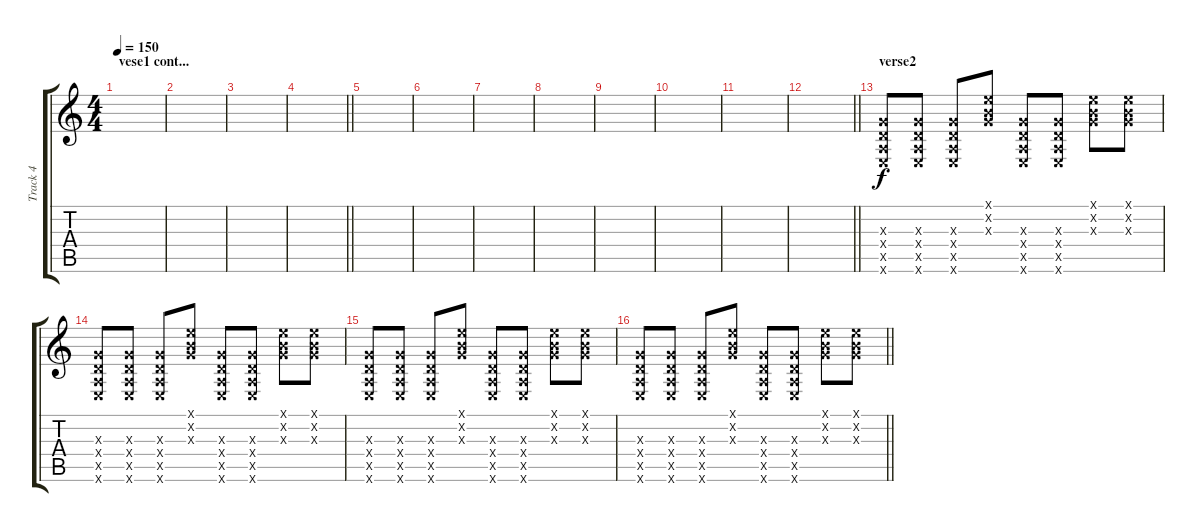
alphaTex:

\track ("Track 4" "Track 4") {instrument acousticguitarnylon}
\staff {score tabs}
\tuning (E4 B3 G3 D3 A2 E2) {hide}
\ts (4 4)
\section ("" "vese1 cont...")
\tempo 150
\clef g2
\ks c
|
|
|
\barLineRight lightlight
|
|
|
|
|
|
|
|
\barLineRight lightlight
|
\section ("" "verse2")
(0.3{x} 0.4{x} 0.5{x} 0.6{x}).8 (0.3{x} 0.4{x} 0.5{x} 0.6{x}).8 (0.3{x} 0.4{x} 0.5{x} 0.6{x}).8 (0.1{x} 0.2{x} 0.3{x}).8 (0.3{x} 0.4{x} 0.5{x} 0.6{x}).8 (0.3{x} 0.4{x} 0.5{x} 0.6{x}).8 (0.1{x} 0.2{x} 0.3{x}).8 (0.1{x} 0.2{x} 0.3{x}).8 |
(0.3{x} 0.4{x} 0.5{x} 0.6{x}).8 (0.3{x} 0.4{x} 0.5{x} 0.6{x}).8 (0.3{x} 0.4{x} 0.5{x} 0.6{x}).8 (0.1{x} 0.2{x} 0.3{x}).8 (0.3{x} 0.4{x} 0.5{x} 0.6{x}).8 (0.3{x} 0.4{x} 0.5{x} 0.6{x}).8 (0.1{x} 0.2{x} 0.3{x}).8 (0.1{x} 0.2{x} 0.3{x}).8 |
(0.3{x} 0.4{x} 0.5{x} 0.6{x}).8 (0.3{x} 0.4{x} 0.5{x} 0.6{x}).8 (0.3{x} 0.4{x} 0.5{x} 0.6{x}).8 (0.1{x} 0.2{x} 0.3{x}).8 (0.3{x} 0.4{x} 0.5{x} 0.6{x}).8 (0.3{x} 0.4{x} 0.5{x} 0.6{x}).8 (0.1{x} 0.2{x} 0.3{x}).8 (0.1{x} 0.2{x} 0.3{x}).8 |
\barLineRight lightlight
(0.3{x} 0.4{x} 0.5{x} 0.6{x}).8 (0.3{x} 0.4{x} 0.5{x} 0.6{x}).8 (0.3{x} 0.4{x} 0.5{x} 0.6{x}).8 (0.1{x} 0.2{x} 0.3{x}).8 (0.3{x} 0.4{x} 0.5{x} 0.6{x}).8 (0.3{x} 0.4{x} 0.5{x} 0.6{x}).8 (0.1{x} 0.2{x} 0.3{x}).8 (0.1{x} 0.2{x} 0.3{x}).8
